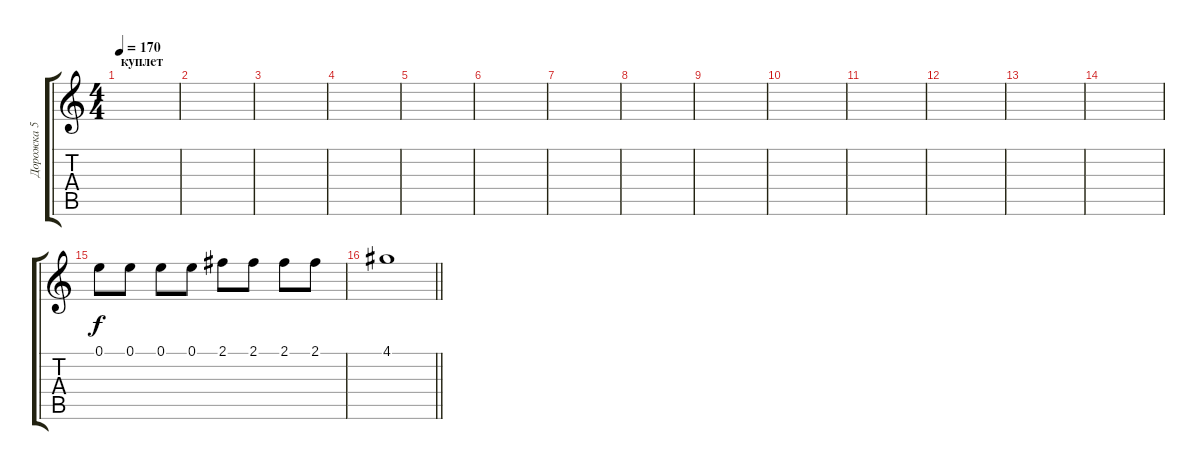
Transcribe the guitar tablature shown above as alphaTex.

\track ("Дорожка 5" "Дорожка 5") {instrument overdrivenguitar}
\staff {score tabs}
\tuning (E4 B3 G3 D3 A2 E2) {hide}
\ts (4 4)
\section ("" "куплет")
\tempo 170
\clef g2
\ks c
|
|
|
|
|
|
|
|
|
|
|
|
|
|
0.1.8 0.1.8 0.1.8 0.1.8 2.1.8 2.1.8 2.1.8 2.1.8 |
\barLineRight lightlight
4.1.1
